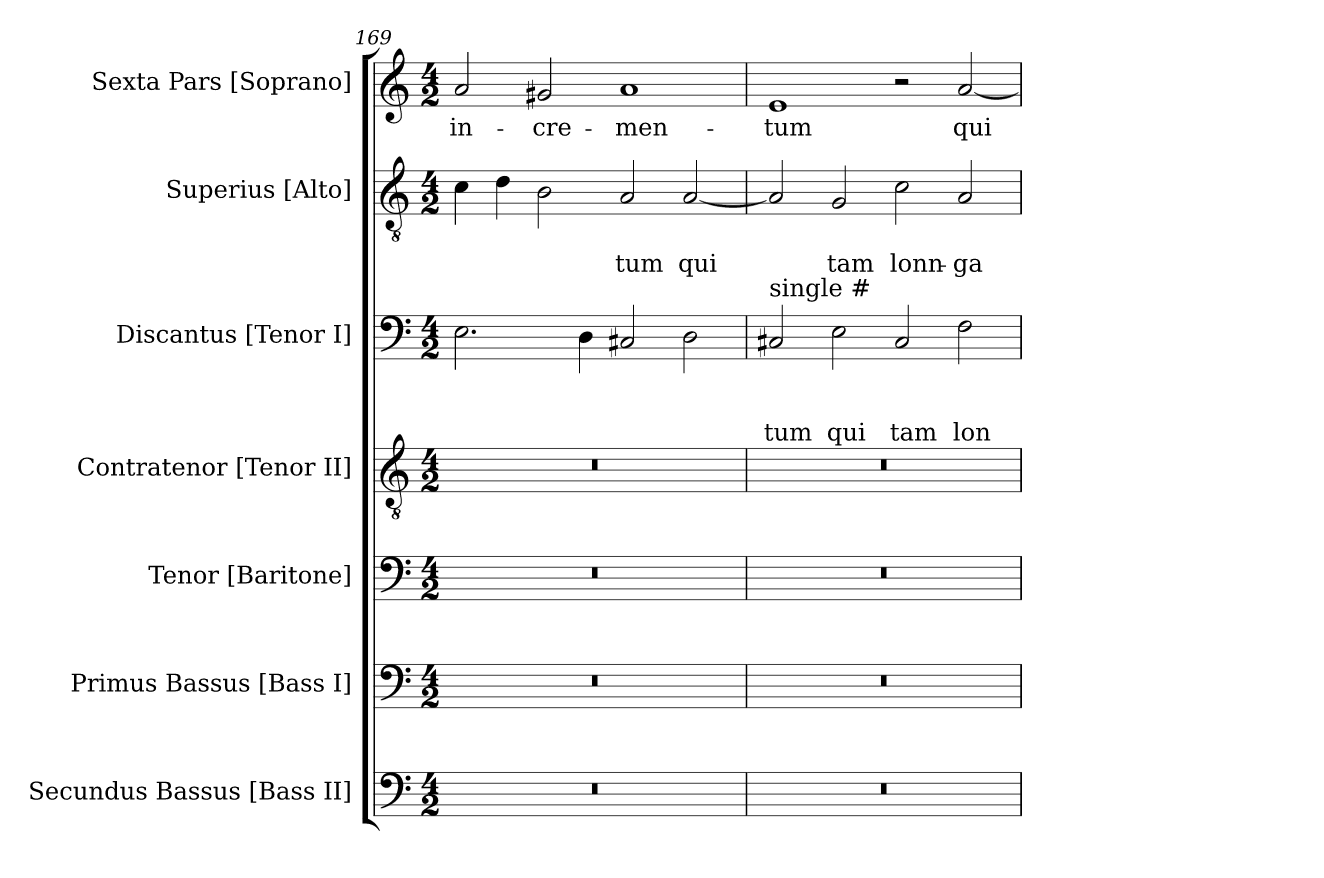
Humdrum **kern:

**kern	**kern	**kern	**kern	**kern	**text	**text	**text	**kern	**text	**text	**kern	**text
*part7	*part6	*part5	*part4	*part3	*part3	*part3	*part3	*part2	*part2	*part2	*part1	*part1
*staff7	*staff6	*staff5	*staff4	*staff3	*staff3	*staff3	*staff3	*staff2	*staff2	*staff2	*staff1	*staff1
*I"Secundus Bassus [Bass II]	*I"Primus Bassus [Bass I]	*I"Tenor [Baritone]	*I"Contratenor [Tenor II]	*I"Discantus [Tenor I]	*	*	*	*I"Superius [Alto]	*	*	*I"Sexta Pars [Soprano]	*
*I'B II	*I'B I	*I'Bar	*I'T II	*I'T I	*	*	*	*I'A	*	*	*I'S	*
*clefF4	*clefF4	*clefF4	*clefGv2	*clefF4	*	*	*	*clefGv2	*	*	*clefG2	*
*k[]	*k[]	*k[]	*k[]	*k[]	*	*	*	*k[]	*	*	*k[]	*
*C:	*C:	*C:	*C:	*C:	*	*	*	*C:	*	*	*C:	*
*M4/2	*M4/2	*M4/2	*M4/2	*M4/2	*	*	*	*M4/2	*	*	*M4/2	*
=169	=169	=169	=169	=169	=169	=169	=169	=169	=169	=169	=169	=169
!	!	!	!	!	!	!	!	!	!	!	!	!LO:LY:b
0r	0r	0r	0r	2.E\	.	.	.	4c\	.	.	2a/	in-
.	.	.	.	.	.	.	.	4d\	.	.	.	.
!	!	!	!	!	!	!	!	!	!	!	!	!LO:LY:b
.	.	.	.	.	.	.	.	2B\	.	.	2g#X/	-cre-
.	.	.	.	4D\	.	.	.	.	.	.	.	.
!	!	!	!	!	!	!	!	!	!	!LO:LY:b	!	!LO:LY:b
.	.	.	.	2C#X/	.	.	.	2A/	.	-tum	1a	-men-
!	!	!	!	!	!	!	!	!	!	!LO:LY:b	!	!
.	.	.	.	2D\	.	.	.	[<2A/	.	qui	.	.
=170	=170	=170	=170	=170	=170	=170	=170	=170	=170	=170	=170	=170
!	!	!	!	!LO:TX:a:t=single #	!	!	!	!	!	!	!	!
!	!	!	!	!	!	!	!LO:LY:b	!	!	!	!	!LO:LY:b
0r	0r	0r	0r	2C#/	.	.	-tum	2A/]	.	.	1e	-tum
!	!	!	!	!	!	!	!LO:LY:b	!	!	!LO:LY:b	!	!
.	.	.	.	2E\	.	.	qui	2G/	.	tam	.	.
!	!	!	!	!	!	!	!LO:LY:b	!	!	!LO:LY:b	!	!
.	.	.	.	2C#/	.	.	tam	2c\	.	lonn-	2r	.
!	!	!	!	!	!	!	!LO:LY:b	!	!	!LO:LY:b	!	!LO:LY:b
.	.	.	.	2F\	.	.	lon-	2A/	.	-ga-	[<2a/	qui
=	=	=	=	=	=	=	=	=	=	=	=	=
*-	*-	*-	*-	*-	*-	*-	*-	*-	*-	*-	*-	*-
